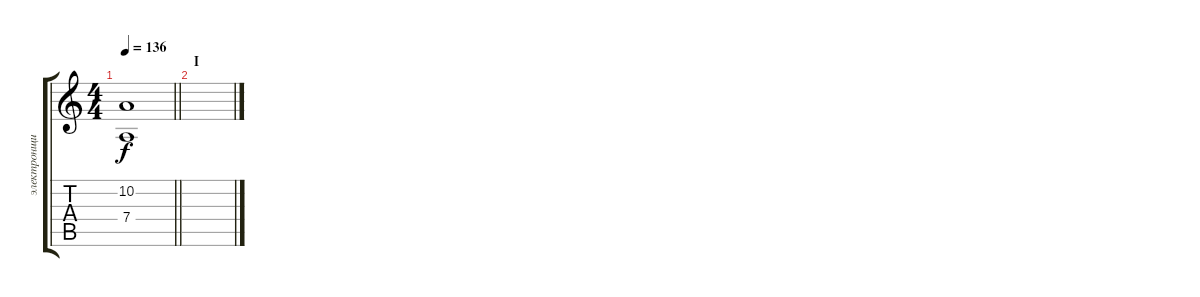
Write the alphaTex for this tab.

\track ("электронщина" "электронщи") {instrument lead6voice}
\staff {score tabs}
\tuning (E4 B3 G3 D3 A2 E2) {hide}
\ts (4 4)
\tempo 136
\clef g2
\barLineRight lightlight
\ks c
(10.2{t} 7.4{t}).1{dy f} |
\section ("" "I")
